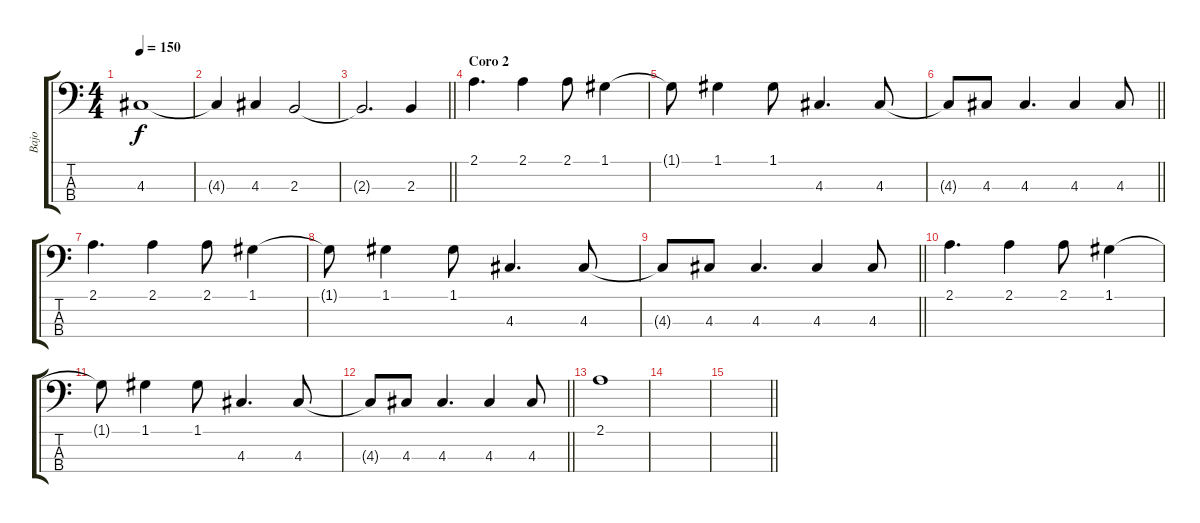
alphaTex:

\track ("Bajo" "Bajo") {instrument electricbassfinger}
\staff {score tabs}
\tuning (G2 D2 A1 E1) {hide}
\ts (4 4)
\tempo 150
\clef f4
\ks c
4.3.1{dy f} |
4.3{t}.4 4.3.4 2.3.2 |
\barLineRight lightlight
2.3{t}.2{d} 2.3.4 |
\section ("" "Coro 2")
2.1.4{d} 2.1.4 2.1.8 1.1.4 |
1.1{t}.8 1.1.4 1.1.8 4.3.4{d} 4.3.8 |
\barLineRight lightlight
4.3{t}.8 4.3.8 4.3.4{d} 4.3.4 4.3.8 |
2.1.4{d} 2.1.4 2.1.8 1.1.4 |
1.1{t}.8 1.1.4 1.1.8 4.3.4{d} 4.3.8 |
\barLineRight lightlight
4.3{t}.8 4.3.8 4.3.4{d} 4.3.4 4.3.8 |
2.1.4{d} 2.1.4 2.1.8 1.1.4 |
1.1{t}.8 1.1.4 1.1.8 4.3.4{d} 4.3.8 |
\barLineRight lightlight
4.3{t}.8 4.3.8 4.3.4{d} 4.3.4 4.3.8 |
2.1.1 |
|
\barLineRight lightlight
